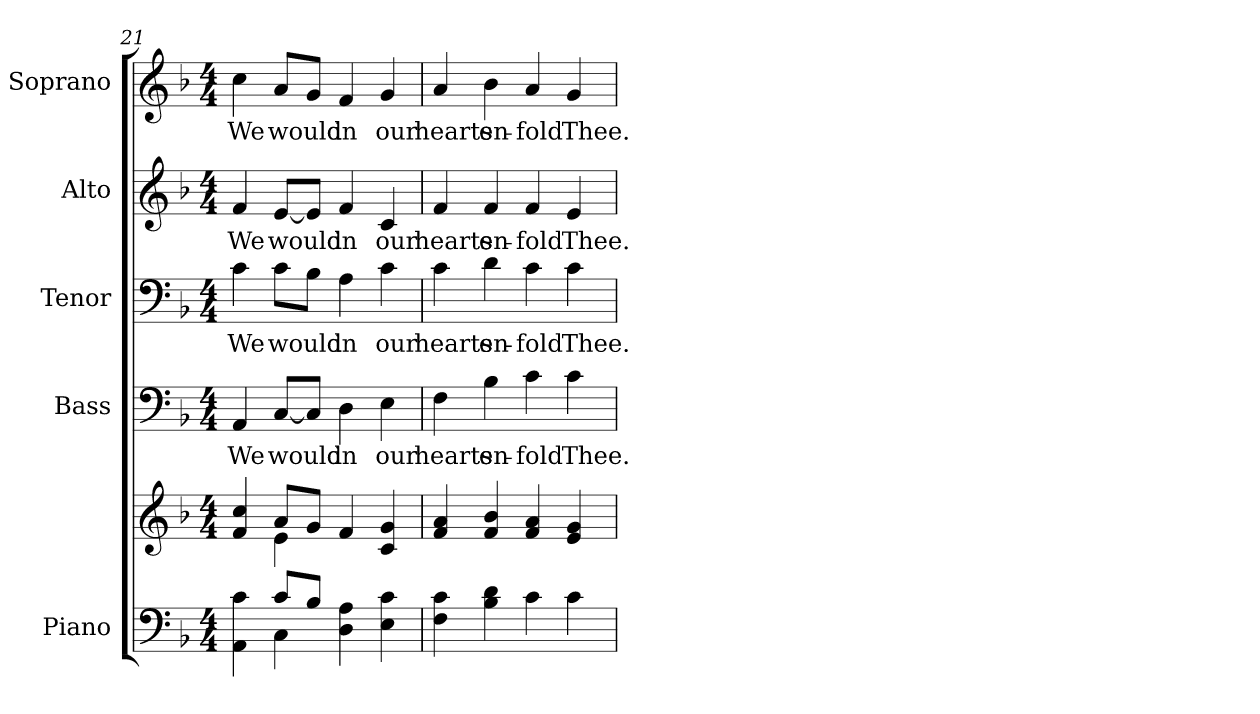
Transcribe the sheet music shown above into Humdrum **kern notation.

**kern	**kern	**kern	**text	**kern	**text	**kern	**text	**kern	**text
*part5	*part5	*part4	*part4	*part3	*part3	*part2	*part2	*part1	*part1
*staff6	*staff5	*staff4	*staff4	*staff3	*staff3	*staff2	*staff2	*staff1	*staff1
*I"Piano	*	*I"Bass	*	*I"Tenor	*	*I"Alto	*	*I"Soprano	*
*I'Pno.	*	*I'B.	*	*I'T.	*	*I'A.	*	*I'S.	*
!!LO:PB:g=z
*clefF4	*clefG2	*clefF4	*	*clefF4	*	*clefG2	*	*clefG2	*
*k[b-]	*k[b-]	*k[b-]	*	*k[b-]	*	*k[b-]	*	*k[b-]	*
*F:	*F:	*F:	*	*F:	*	*F:	*	*F:	*
*M4/4	*M4/4	*M4/4	*	*M4/4	*	*M4/4	*	*M4/4	*
=21	=21	=21	=21	=21	=21	=21	=21	=21	=21
*^	*^	*	*	*	*	*	*	*	*
!	!	!	!	!	!LO:LY:b:color=#000000	!	!	!	!	!	!
!	!	!	!	!	!	!	!LO:LY:b:color=#000000	!	!	!	!
!	!	!	!	!	!	!	!	!	!LO:LY:b:color=#000000	!	!
!	!	!	!	!	!	!	!	!	!	!	!LO:LY:b:color=#000000
4AAi\ 4ci	4ryy	4fi/ 4cci	4ryy	4AAi/	We	4ci\	We	4fi/	We	4cci\	We
!	!	!	!	!	!LO:LY:b:color=#000000	!	!	!	!	!	!
!	!	!	!	!	!	!	!LO:LY:b:color=#000000	!	!	!	!
!	!	!	!	!	!	!	!	!	!LO:LY:b:color=#000000	!	!
!	!	!	!	!	!	!	!	!	!	!	!LO:LY:b:color=#000000
8ci/L	4Ci\	8ai/L	4ei\	[<8Ci/L	would	8ci\L	would	[<8ei/L	would	8ai/L	would
8B-i/J	.	8gi/J	.	8Ci/J]	.	8B-i\J	.	8ei/J]	.	8gi/J	.
!	!	!	!	!	!LO:LY:b:color=#000000	!	!	!	!	!	!
!	!	!	!	!	!	!	!LO:LY:b:color=#000000	!	!	!	!
!	!	!	!	!	!	!	!	!	!LO:LY:b:color=#000000	!	!
!	!	!	!	!	!	!	!	!	!	!	!LO:LY:b:color=#000000
4Di\ 4Ai	2ryy	4fi/	2ryy	4Di\	in	4Ai\	in	4fi/	in	4fi/	in
!	!	!	!	!	!LO:LY:b:color=#000000	!	!	!	!	!	!
!	!	!	!	!	!	!	!LO:LY:b:color=#000000	!	!	!	!
!	!	!	!	!	!	!	!	!	!LO:LY:b:color=#000000	!	!
!	!	!	!	!	!	!	!	!	!	!	!LO:LY:b:color=#000000
4Ei\ 4ci	.	4ci/ 4gi	.	4Ei\	our	4ci\	our	4ci/	our	4gi/	our
*v	*v	*	*	*	*	*	*	*	*	*	*
*	*v	*v	*	*	*	*	*	*	*	*
=22	=22	=22	=22	=22	=22	=22	=22	=22	=22
!	!	!	!LO:LY:b:color=#000000	!	!	!	!	!	!
!	!	!	!	!	!LO:LY:b:color=#000000	!	!	!	!
!	!	!	!	!	!	!	!LO:LY:b:color=#000000	!	!
!	!	!	!	!	!	!	!	!	!LO:LY:b:color=#000000
4Fi\ 4ci	4fi/ 4ai	4Fi\	hearts	4ci\	hearts	4fi/	hearts	4ai/	hearts
!	!	!	!LO:LY:b:color=#000000	!	!	!	!	!	!
!	!	!	!	!	!LO:LY:b:color=#000000	!	!	!	!
!	!	!	!	!	!	!	!LO:LY:b:color=#000000	!	!
!	!	!	!	!	!	!	!	!	!LO:LY:b:color=#000000
4B-i\ 4di	4fi/ 4b-i	4B-i\	en-	4di\	en-	4fi/	en-	4b-i\	en-
!	!	!	!LO:LY:b:color=#000000	!	!	!	!	!	!
!	!	!	!	!	!LO:LY:b:color=#000000	!	!	!	!
!	!	!	!	!	!	!	!LO:LY:b:color=#000000	!	!
!	!	!	!	!	!	!	!	!	!LO:LY:b:color=#000000
4ci\	4fi/ 4ai	4ci\	-fold	4ci\	-fold	4fi/	-fold	4ai/	-fold
!	!	!	!LO:LY:b:color=#000000	!	!	!	!	!	!
!	!	!	!	!	!LO:LY:b:color=#000000	!	!	!	!
!	!	!	!	!	!	!	!LO:LY:b:color=#000000	!	!
!	!	!	!	!	!	!	!	!	!LO:LY:b:color=#000000
4ci\	4ei/ 4gi	4ci\	Thee.	4ci\	Thee.	4ei/	Thee.	4gi/	Thee.
=	=	=	=	=	=	=	=	=	=
*-	*-	*-	*-	*-	*-	*-	*-	*-	*-
